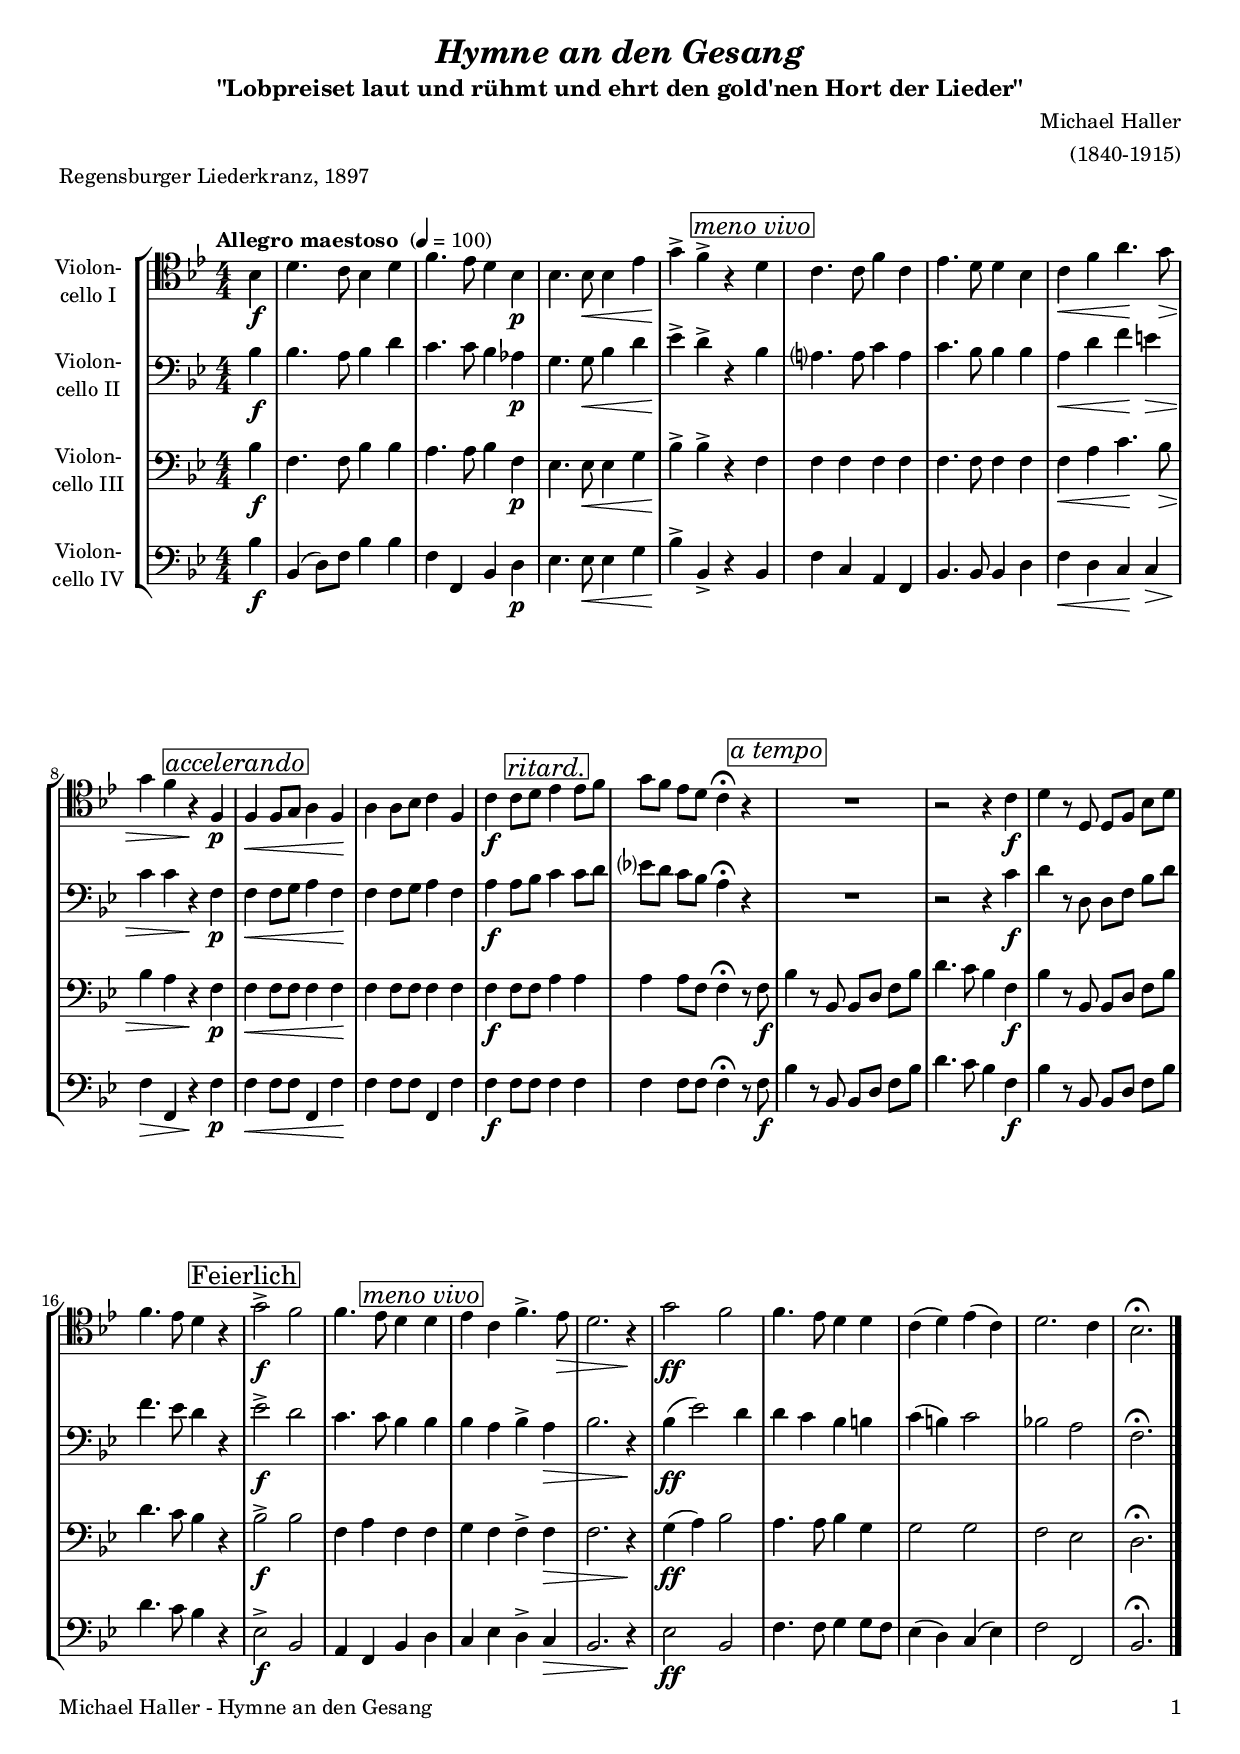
\version "2.18.2"
\include "deutsch.ly"
  
#(set-global-staff-size 18)

\header {
  title     = \markup \bold \italic "Hymne an den Gesang"
  subtitle  = "\"Lobpreiset laut und rühmt und ehrt den gold'nen Hort der Lieder\""
  composer  = "Michael Haller"
  arranger  = "(1840-1915)"
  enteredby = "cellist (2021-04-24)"
  piece     = "Regensburger Liederkranz, 1897"
}

voiceconsts = {
  \key b \major
  \time 4/4
  \clef "bass"
  \numericTimeSignature
  % Set default beaming for all staves
  \set Timing.beamExceptions = #'()
  \set Timing.baseMoment     = #(ly:make-moment 1 4)
  \set Timing.beatStructure  = #'(1 1 1)
  \tempo "Allegro maestoso " 4=100
}

micl = "clarinet"
mifl = "flute"
miob = "oboe"
mifh = "french horn"
misx = "tenor sax"
mist = "string ensemble 1"
miba = "cello"

boxa = { \bar "||" \mark \markup \box \italic "A" }
boxb = { \bar "||" \mark \markup \box \italic "B" }
boxc = { \bar "||" \mark \markup \box \italic "C" }

acc = \mark \markup \box \italic "accelerando"
atm = \mark \markup \box \italic "a tempo"
frl = \mark \markup \box "Feierlich"
mev = \mark \markup \box \italic "meno vivo"
mol = \markup \italic "molto"
rit = \mark \markup \box \italic "ritard."
sim = \markup \italic "simile"

va = \relative c' {
  \voiceconsts
  \clef "tenor"
  
  \partial 4 b4\f
  d4. c8 b4 d
  f4. es8 d4 b\p
  b4. b8\< b4 es
  g->\! f-> r \mev d

  c4. c8 f4 c
  es4. d8 d4 b
  c\< f a4.\! g8\>
  g4 f r\! f,\p \acc

  f\< f8 g a4 f\!
  a a8 b c4 f,
  c'\f c8 d \rit es4 es8 f
  g f es d c4\fermata r \atm

  R1
  r2 r4 c\f
  d r8 d, d f b d
  f4. es8 d4 r \frl
  g2->\f f
  f4. es8 d4 \mev d

  es c f4.-> es8\>
  d2. r4\!
  g2\ff f
  f4. es8 d4 d
  c( d) es( c)
  d2. c4
  b2.\fermata \bar "|."
}

vb = \relative c' {
  \voiceconsts

  \partial 4 b4\f
  b4. a8 b4 d
  c4. c8 b4 as\p
  g4. g8\< b4 d
  es->\! d-> r \mev b

  a?4. a8 c4 a
  c4. b8 b4 b
  a\< d f\! e\>
  c c r\! f,\p \acc
  f\< f8 g a4 f\!
  f f8 g a4 f
  a\f a8 b \rit c4 c8 d
  es? d c b a4\fermata r

  R1
  r2 r4 c\f
  d r8 d, d f b d
  f4. es8 d4 r \frl
  es2->\f d
  c4. c8 b4 \mev b

  b a b-> a\>
  b2. r4\!
  b(\ff es2) d4
  d c b h
  c( h) c2
  b! a
  f2.\fermata \bar "|."
}

vc = \relative c' {
  \voiceconsts

  \partial 4 b4\f
  f4. f8 b4 b
  a4. a8 b4 f\p
  es4. es8\< es4 g
  b->\! b-> r \mev f

  f f f f
  f4. f8 f4 f
  f\< a c4.\! b8\>
  b4 a r\! f\p \acc

  f\< f8 f f4 f\!
  f f8 f f4 f
  f\f f8 f \rit a4 a
  a a8 f f4\fermata r8 f\f \atm

  b4 r8 b, b d f b
  d4. c8 b4 f\f
  b r8 b, b d f b
  d4. c8 b4 r \frl
  b2->\f b
  f4 a f \mev f

  g f f-> f\>
  f2. r4\!
  g(\ff a) b2
  a4. a8 b4 g
  g2 g
  f es
  d2.\fermata \bar "|."
}

vd = \relative c' {
  \voiceconsts

  \partial 4 b4\f
  b,( d8) f b4 b
  f f, b d\p
  es4. es8\< es4 g
  b->\! b,-> r \mev b

  f' c a f
  b4. b8 b4 d
  f\< d c\! c\>
  f\> f, r\! f'\p \acc

  f\< f8 f f,4 f'\!
  f f8 f f,4 f'
  f\f f8 f \rit f4 f
  f f8 f f4\fermata r8 f\f \atm

  b4 r8 b, b d f b
  d4. c8 b4 f\f
  b r8 b, b d f b
  d4. c8 b4 r \frl
  es,2->\f b
  a4 f b \mev d

  c es d-> c\>
  b2. r4\!
  es2\ff b
  f'4. f8 g4 g8 f
  es4( d) c( es)
  f2 f,
  b2.\fermata \bar "|."
}


music = \new StaffGroup <<
      \new Staff {
	\set Staff.midiInstrument = \miba
	\set Staff.instrumentName = \markup \center-column { "Violon-" "cello I" }
	\transpose b b { \va }
      }

      \new Staff {
	\set Staff.midiInstrument = \miba
	\set Staff.instrumentName = \markup \center-column { "Violon-" "cello II" }
	\transpose b b { \vb }
      }

      \new Staff {
	\set Staff.midiInstrument = \miba
	\set Staff.instrumentName = \markup \center-column { "Violon-" "cello III" }
	\transpose b b { \vc }
      }

      \new Staff {
	\set Staff.midiInstrument = \miba
	\set Staff.instrumentName = \markup \center-column { "Violon-" "cello IV" }
	\transpose b b { \vd }
      }
>>

\book {
   \paper {
    print-page-number = ##t
    print-first-page-number = ##t
    ragged-last-bottom = ##f
    oddHeaderMarkup = \markup \null
    evenHeaderMarkup = \markup \null
    oddFooterMarkup = \markup {
      \fill-line {
        \on-the-fly #print-page-number-check-first
        "Michael Haller - Hymne an den Gesang" \fromproperty #'page:page-number-string
      }
    }
    evenFooterMarkup = \oddFooterMarkup
  } \score {
    \music
    \layout {}
  }

  \score {
    \unfoldRepeats \music

    \midi {
      \context {
        \Score
      }
    }
  }
}